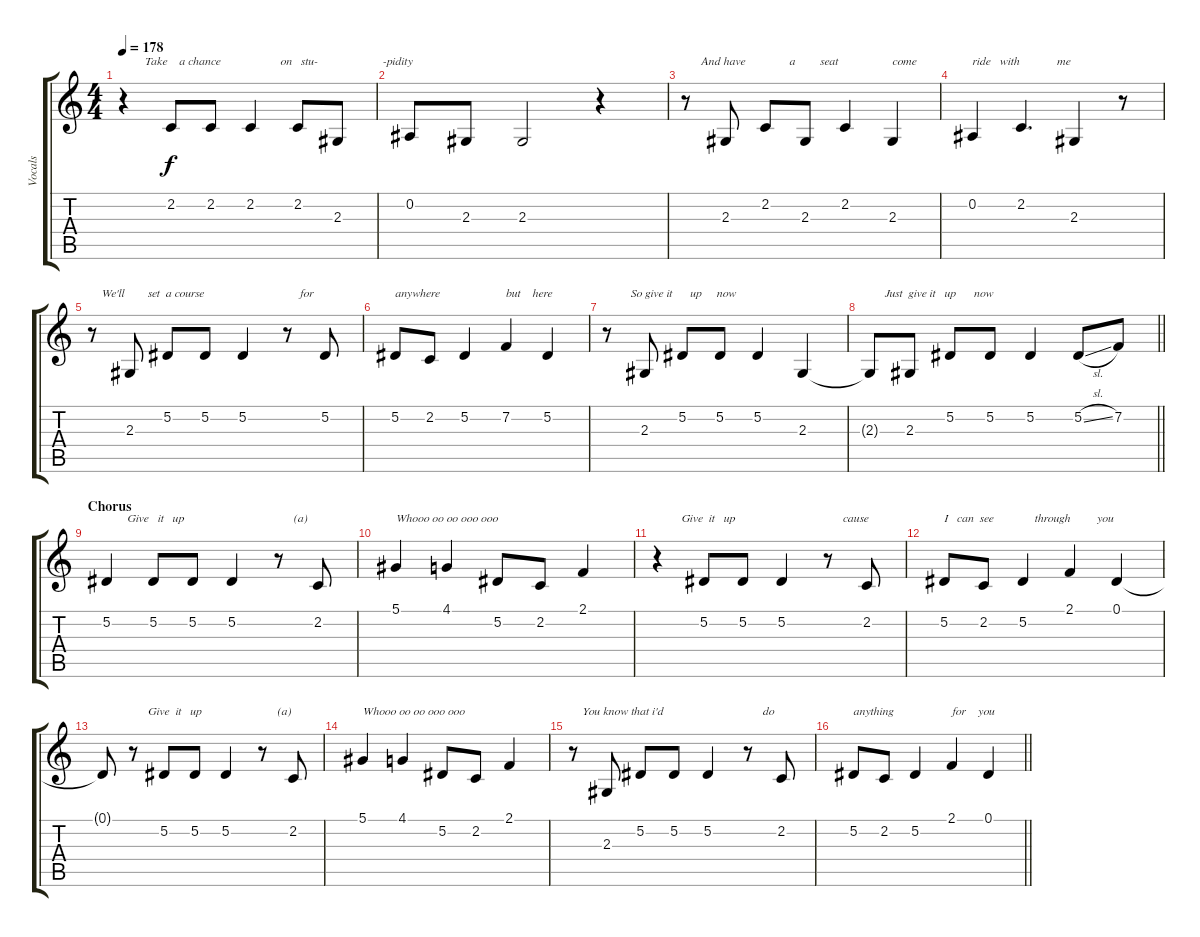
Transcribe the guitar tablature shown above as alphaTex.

\track ("Vocals" "Vocals") {instrument altosax}
\staff {score tabs}
\tuning (Eb4 Bb3 Gb3 Db3 Ab2 Eb2) {hide}
\ts (4 4)
\tempo 178
\clef g2
\ks c
r.4{txt "       Take    a chance" dy f} 2.2.8 2.2.8 2.2.4{txt "          on   stu-"} 2.2.8 2.3.8{txt "               -pidity"} |
0.2.8 2.3.8 2.3.2 r.4 |
r.8{txt "     And have"} 2.3.8 2.2.8{txt "        a"} 2.3.8{txt "     seat"} 2.2.4 2.3.4{txt "come"} |
0.2.4{txt "ride   with"} 2.2.4{d txt "            me"} 2.3.4 r.8 |
r.8{txt "   We'll"} 2.3.8{txt "      set  a course"} 5.2.8 5.2.8 5.2.4 r.8{txt "    for"} 5.2.8 |
5.2.8{txt "anywhere"} 2.2.8 5.2.4 7.2.4{txt "but    here"} 5.2.4 |
r.8{txt "        So give it      up     now"} 2.3.8 5.2.8 5.2.8 5.2.4 2.3.4 |
\barLineRight lightlight
2.3{t}.8{txt "     Just  give it   up      now"} 2.3.8 5.2.8 5.2.8 5.2.4 5.2{sl}.8 7.2.8 |
\section ("" "Chorus")
5.2.4{txt "       Give   it   up"} 5.2.8 5.2.8 5.2.4 r.8{txt "     (a)"} 2.2.8 |
5.1.4{txt "Whooo oo oo ooo ooo"} 4.1.4 5.2.8 2.2.8 2.1.4 |
r.4{txt "        Give  it   up"} 5.2.8 5.2.8 5.2.4 r.8{txt "     cause"} 2.2.8 |
5.2.8{txt "I   can  see"} 2.2.8 5.2.4{txt "    through"} 2.1.4{txt "         you"} 0.1.4 |
0.1{t}.8 r.8{txt "     Give  it   up"} 5.2.8 5.2.8 5.2.4 r.8{txt "     (a)"} 2.2.8 |
5.1.4{txt "Whooo oo oo ooo ooo"} 4.1.4 5.2.8 2.2.8 2.1.4 |
r.8{txt "   You know that i'd"} 2.3.8 5.2.8 5.2.8 5.2.4 r.8{txt "     do"} 2.2.8 |
\barLineRight lightlight
5.2.8{txt "anything"} 2.2.8 5.2.4 2.1.4{txt "for    you"} 0.1.4
